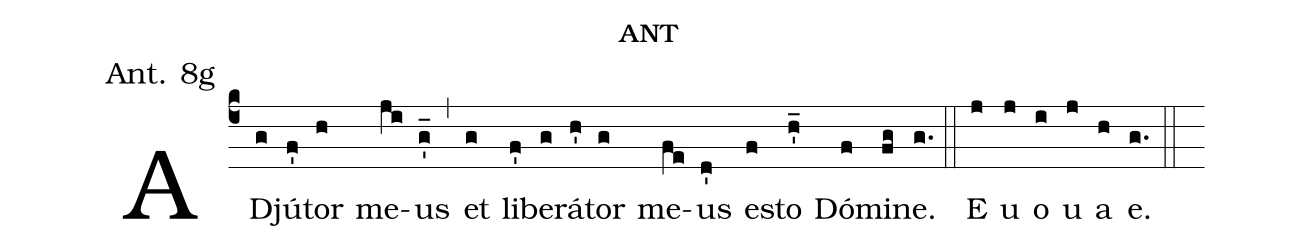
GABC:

annotation: Ant. 8g;
name: ant;
%%
(c4)AD(g)jú(f')tor(h) me(ji)us(g'_) (,) et(g) li(f')be(g)rá(h')tor(g) me(fe)us(d') e(f)sto(h'_) Dó(f)mi(fg)ne.(g.) (::)

E(j) u(j) o(i) u(j) a(h) e.(g.) (::)
